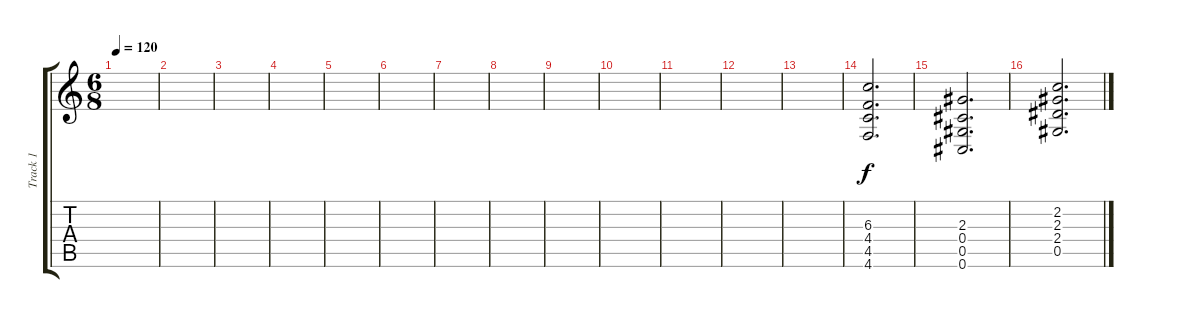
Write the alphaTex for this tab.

\track ("Track 1" "Track 1") {instrument distortionguitar}
\staff {score tabs}
\tuning (Eb4 Bb3 Gb3 Db3 Ab2 Db2) {hide}
\ts (6 8)
\tempo 120
\clef g2
\ks c
|
|
|
|
|
|
|
|
|
|
|
|
|
(6.3 4.4 4.5 4.6).2{d} |
(2.3 0.4 0.5 0.6).2{d} |
(2.2 2.3 2.4 0.5).2{d}
